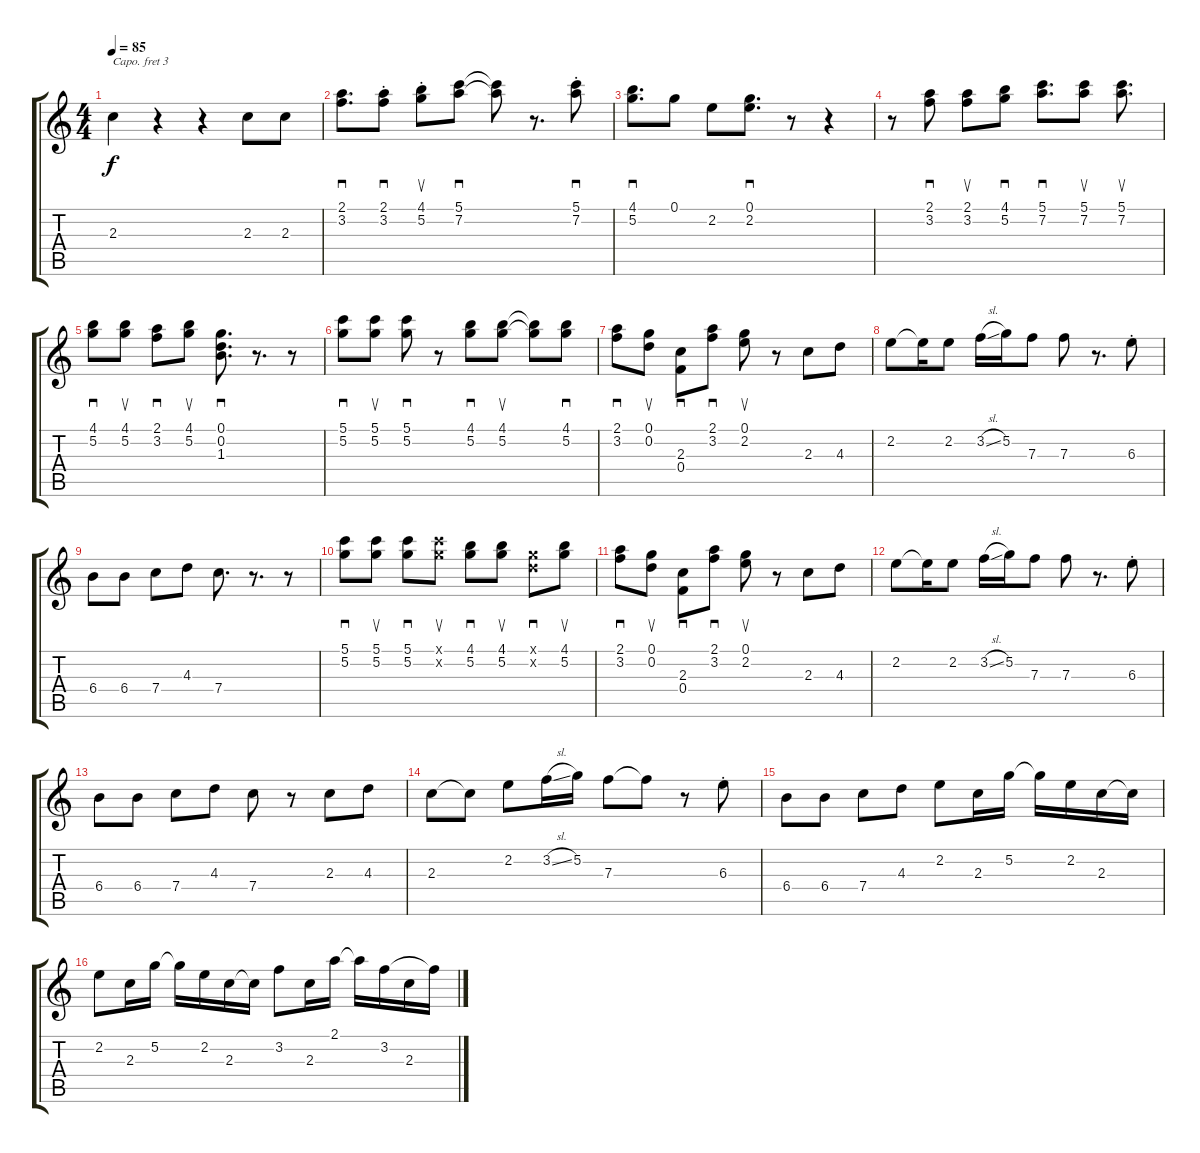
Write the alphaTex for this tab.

\track "" {instrument acousticguitarsteel}
\staff {score tabs}
\capo 3
\tuning (E4 B3 G3 D3 A2 E2) {hide}
\ts (4 4)
\tempo 85
\clef g2
\ks c
2.3.4{dy f} r.4 r.4 2.3.8 2.3.8 |
(2.1 3.2).8{d sd} (2.1{st} 3.2{st}).8{sd} (4.1{st} 5.2{st}).8{su} (5.1 7.2).8{sd} (5.1{t} 7.2{t}).8 r.8{d} (5.1{st} 7.2{st}).8{sd} |
(4.1 5.2).8{d sd} 0.1.8 2.2.8 (0.1 2.2).8{d sd} r.8 r.4 |
r.8 (2.1 3.2).8{sd} (2.1 3.2).8{su} (4.1 5.2).8{sd} (5.1 7.2).8{d sd} (5.1 7.2).8{su} (5.1 7.2).8{d su} |
(4.1 5.2).8{sd} (4.1 5.2).8{su} (2.1 3.2).8{sd} (4.1 5.2).8{su} (0.1 0.2 1.3).8{d sd} r.8{d} r.8 |
(5.1 5.2).8{sd} (5.1 5.2).8{su} (5.1 5.2).8{sd} r.8 (4.1 5.2).8{sd} (4.1 5.2).8{su} (4.1{t} 5.2{t}).8 (4.1 5.2).8{sd} |
(2.1 3.2).8{sd} (0.1 0.2).8{su} (2.3 0.4).8{sd} (2.1 3.2).8{sd} (0.1 2.2).8{su} r.8 2.3.8 4.3.8 |
2.2.8 2.2{t}.16 2.2.8 3.2{sl}.16 5.2.16 7.3.8 7.3.8 r.8{d} 6.3{st}.8 |
6.4.8 6.4.8 7.4.8 4.3.8 7.4.8{d} r.8{d} r.8 |
(5.1 5.2).8{sd} (5.1 5.2).8{su} (5.1 5.2).8{sd} (5.1{x} 5.2{x}).8{su} (4.1 5.2).8{sd} (4.1 5.2).8{su} (0.1{x} 0.2{x}).8{sd} (4.1 5.2).8{su} |
(2.1 3.2).8{sd} (0.1 0.2).8{su} (2.3 0.4).8{sd} (2.1 3.2).8{sd} (0.1 2.2).8{su} r.8 2.3.8 4.3.8 |
2.2.8 2.2{t}.16 2.2.8 3.2{sl}.16 5.2.16 7.3.8 7.3.8 r.8{d} 6.3{st}.8 |
6.4.8 6.4.8 7.4.8 4.3.8 7.4.8 r.8 2.3.8 4.3.8 |
2.3.8 2.3{t}.8 2.2.8 3.2{sl}.16 5.2.16 7.3.8 7.3{t}.8 r.8 6.3{st}.8 |
6.4.8 6.4.8 7.4.8 4.3.8 2.2.8 2.3.16 5.2.16 5.2{t}.16 2.2.16 2.3.16 2.3{t}.16 |
2.2.8 2.3.16 5.2.16 5.2{t}.16 2.2.16 2.3.16 2.3{t}.16 3.2.8 2.3.16 2.1.16 2.1{t}.16 3.2.16 2.3.16 3.2{t}.16
